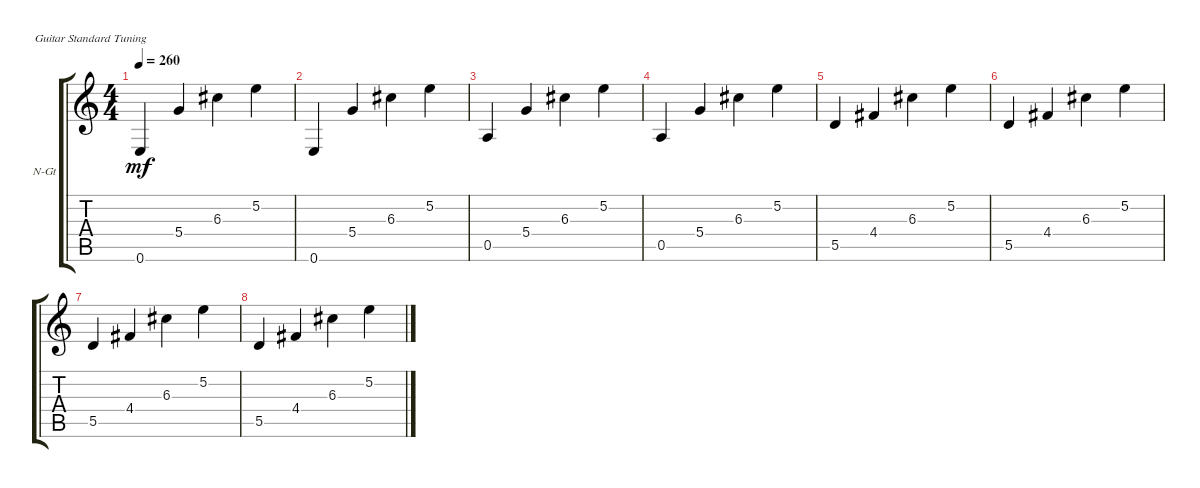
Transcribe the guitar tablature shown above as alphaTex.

\defaultSystemsLayout 4
\bracketExtendMode groupsimilarinstruments
\firstSystemTrackNameOrientation horizontal
\otherSystemsTrackNameOrientation horizontal
\track ("Nylon Guitar" "N-Gt") {instrument acousticguitarnylon}
\staff {score tabs}
\tuning (E4 B3 G3 D3 A2 E2)
\ts (4 4)
\tempo 260
\clef g2
\ks c
0.6.4{dy mf instrument acousticguitarnylon} 5.4.4 6.3.4 5.2.4 |
0.6.4 5.4.4 6.3.4 5.2.4 |
0.5.4 5.4.4 6.3.4 5.2.4 |
0.5.4 5.4.4 6.3.4 5.2.4 |
5.5.4 4.4.4 6.3.4 5.2.4 |
5.5.4 4.4.4 6.3.4 5.2.4 |
5.5.4 4.4.4 6.3.4 5.2.4 |
5.5.4 4.4.4 6.3.4 5.2.4
